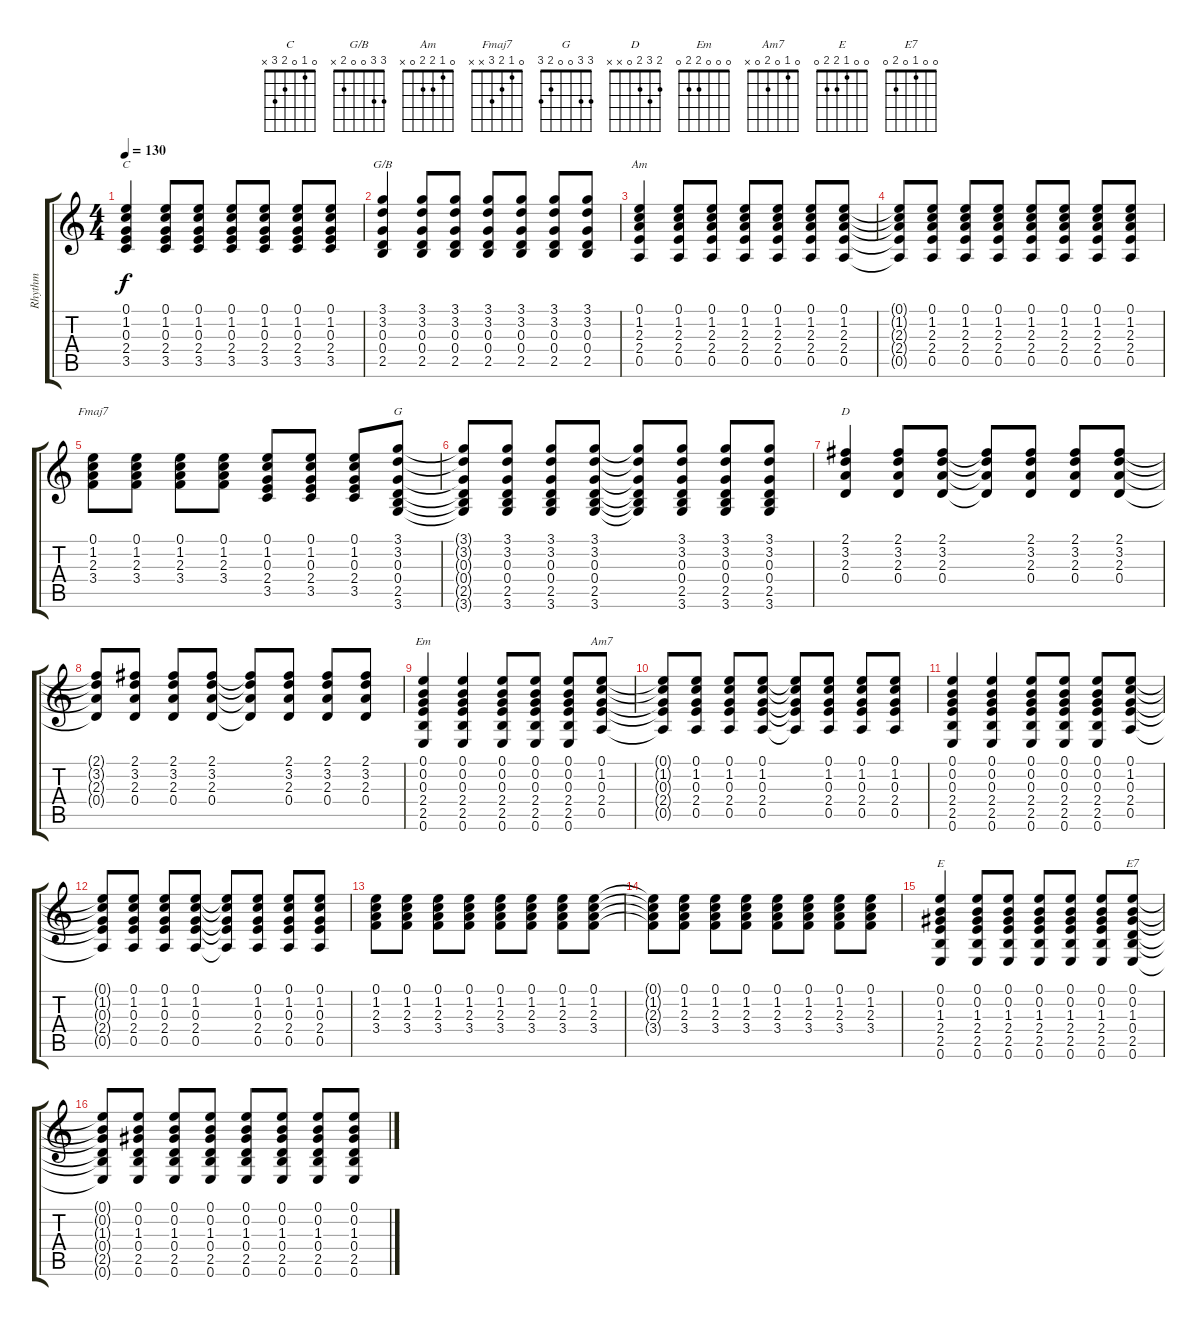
\track ("Rhythm" "Rhythm") {instrument acousticguitarsteel}
\staff {score tabs}
\tuning (E4 B3 G3 D3 A2 E2) {hide}
\chord ("C" 0 1 0 2 3 x)
\chord ("G/B" 3 3 0 0 2 x)
\chord ("Am" 0 1 2 2 0 x)
\chord ("Fmaj7" 0 1 2 3 x x)
\chord ("G" 3 3 0 0 2 3)
\chord ("D" 2 3 2 0 x x)
\chord ("Em" 0 0 0 2 2 0)
\chord ("Am7" 0 1 0 2 0 x)
\chord ("E" 0 0 1 2 2 0)
\chord ("E7" 0 0 1 0 2 0)
\ts (4 4)
\tempo 130
\clef g2
\ks c
(0.1 1.2 0.3 2.4 3.5).4{ch "C" dy f} (0.1 1.2 0.3 2.4 3.5).8 (0.1 1.2 0.3 2.4 3.5).8 (0.1 1.2 0.3 2.4 3.5).8 (0.1 1.2 0.3 2.4 3.5).8 (0.1 1.2 0.3 2.4 3.5).8 (0.1 1.2 0.3 2.4 3.5).8 |
(3.1 3.2 0.3 0.4 2.5).4{ch "G/B"} (3.1 3.2 0.3 0.4 2.5).8 (3.1 3.2 0.3 0.4 2.5).8 (3.1 3.2 0.3 0.4 2.5).8 (3.1 3.2 0.3 0.4 2.5).8 (3.1 3.2 0.3 0.4 2.5).8 (3.1 3.2 0.3 0.4 2.5).8 |
(0.1 1.2 2.3 2.4 0.5).4{ch "Am"} (0.1 1.2 2.3 2.4 0.5).8 (0.1 1.2 2.3 2.4 0.5).8 (0.1 1.2 2.3 2.4 0.5).8 (0.1 1.2 2.3 2.4 0.5).8 (0.1 1.2 2.3 2.4 0.5).8 (0.1 1.2 2.3 2.4 0.5).8 |
(0.1{t} 1.2{t} 2.3{t} 2.4{t} 0.5{t}).8 (0.1 1.2 2.3 2.4 0.5).8 (0.1 1.2 2.3 2.4 0.5).8 (0.1 1.2 2.3 2.4 0.5).8 (0.1 1.2 2.3 2.4 0.5).8 (0.1 1.2 2.3 2.4 0.5).8 (0.1 1.2 2.3 2.4 0.5).8 (0.1 1.2 2.3 2.4 0.5).8 |
(0.1 1.2 2.3 3.4).8{ch "Fmaj7"} (0.1 1.2 2.3 3.4).8 (0.1 1.2 2.3 3.4).8 (0.1 1.2 2.3 3.4).8 (0.1 1.2 0.3 2.4 3.5).8 (0.1 1.2 0.3 2.4 3.5).8 (0.1 1.2 0.3 2.4 3.5).8 (3.1 3.2 0.3 0.4 2.5 3.6).8{ch "G"} |
(3.1{t} 3.2{t} 0.3{t} 0.4{t} 2.5{t} 3.6{t}).8 (3.1 3.2 0.3 0.4 2.5 3.6).8 (3.1 3.2 0.3 0.4 2.5 3.6).8 (3.1 3.2 0.3 0.4 2.5 3.6).8 (3.1{t} 3.2{t} 0.3{t} 0.4{t} 2.5{t} 3.6{t}).8 (3.1 3.2 0.3 0.4 2.5 3.6).8 (3.1 3.2 0.3 0.4 2.5 3.6).8 (3.1 3.2 0.3 0.4 2.5 3.6).8 |
(2.1 3.2 2.3 0.4).4{ch "D"} (2.1 3.2 2.3 0.4).8 (2.1 3.2 2.3 0.4).8 (2.1{t} 3.2{t} 2.3{t} 0.4{t}).8 (2.1 3.2 2.3 0.4).8 (2.1 3.2 2.3 0.4).8 (2.1 3.2 2.3 0.4).8 |
(2.1{t} 3.2{t} 2.3{t} 0.4{t}).8 (2.1 3.2 2.3 0.4).8 (2.1 3.2 2.3 0.4).8 (2.1 3.2 2.3 0.4).8 (2.1{t} 3.2{t} 2.3{t} 0.4{t}).8 (2.1 3.2 2.3 0.4).8 (2.1 3.2 2.3 0.4).8 (2.1 3.2 2.3 0.4).8 |
(0.1 0.2 0.3 2.4 2.5 0.6).4{ch "Em"} (0.1 0.2 0.3 2.4 2.5 0.6).4 (0.1 0.2 0.3 2.4 2.5 0.6).8 (0.1 0.2 0.3 2.4 2.5 0.6).8 (0.1 0.2 0.3 2.4 2.5 0.6).8 (0.1 1.2 0.3 2.4 0.5).8{ch "Am7"} |
(0.1{t} 1.2{t} 0.3{t} 2.4{t} 0.5{t}).8 (0.1 1.2 0.3 2.4 0.5).8 (0.1 1.2 0.3 2.4 0.5).8 (0.1 1.2 0.3 2.4 0.5).8 (0.1{t} 1.2{t} 0.3{t} 2.4{t} 0.5{t}).8 (0.1 1.2 0.3 2.4 0.5).8 (0.1 1.2 0.3 2.4 0.5).8 (0.1 1.2 0.3 2.4 0.5).8 |
(0.1 0.2 0.3 2.4 2.5 0.6).4 (0.1 0.2 0.3 2.4 2.5 0.6).4 (0.1 0.2 0.3 2.4 2.5 0.6).8 (0.1 0.2 0.3 2.4 2.5 0.6).8 (0.1 0.2 0.3 2.4 2.5 0.6).8 (0.1 1.2 0.3 2.4 0.5).8 |
(0.1{t} 1.2{t} 0.3{t} 2.4{t} 0.5{t}).8 (0.1 1.2 0.3 2.4 0.5).8 (0.1 1.2 0.3 2.4 0.5).8 (0.1 1.2 0.3 2.4 0.5).8 (0.1{t} 1.2{t} 0.3{t} 2.4{t} 0.5{t}).8 (0.1 1.2 0.3 2.4 0.5).8 (0.1 1.2 0.3 2.4 0.5).8 (0.1 1.2 0.3 2.4 0.5).8 |
(0.1 1.2 2.3 3.4).8 (0.1 1.2 2.3 3.4).8 (0.1 1.2 2.3 3.4).8 (0.1 1.2 2.3 3.4).8 (0.1 1.2 2.3 3.4).8 (0.1 1.2 2.3 3.4).8 (0.1 1.2 2.3 3.4).8 (0.1 1.2 2.3 3.4).8 |
(0.1{t} 1.2{t} 2.3{t} 3.4{t}).8 (0.1 1.2 2.3 3.4).8 (0.1 1.2 2.3 3.4).8 (0.1 1.2 2.3 3.4).8 (0.1 1.2 2.3 3.4).8 (0.1 1.2 2.3 3.4).8 (0.1 1.2 2.3 3.4).8 (0.1 1.2 2.3 3.4).8 |
(0.1 0.2 1.3 2.4 2.5 0.6).4{ch "E"} (0.1 0.2 1.3 2.4 2.5 0.6).8 (0.1 0.2 1.3 2.4 2.5 0.6).8 (0.1 0.2 1.3 2.4 2.5 0.6).8 (0.1 0.2 1.3 2.4 2.5 0.6).8 (0.1 0.2 1.3 2.4 2.5 0.6).8 (0.1 0.2 1.3 0.4 2.5 0.6).8{ch "E7"} |
(0.1{t} 0.2{t} 1.3{t} 0.4{t} 2.5{t} 0.6{t}).8 (0.1 0.2 1.3 0.4 2.5 0.6).8 (0.1 0.2 1.3 0.4 2.5 0.6).8 (0.1 0.2 1.3 0.4 2.5 0.6).8 (0.1 0.2 1.3 0.4 2.5 0.6).8 (0.1 0.2 1.3 0.4 2.5 0.6).8 (0.1 0.2 1.3 0.4 2.5 0.6).8 (0.1 0.2 1.3 0.4 2.5 0.6).8
